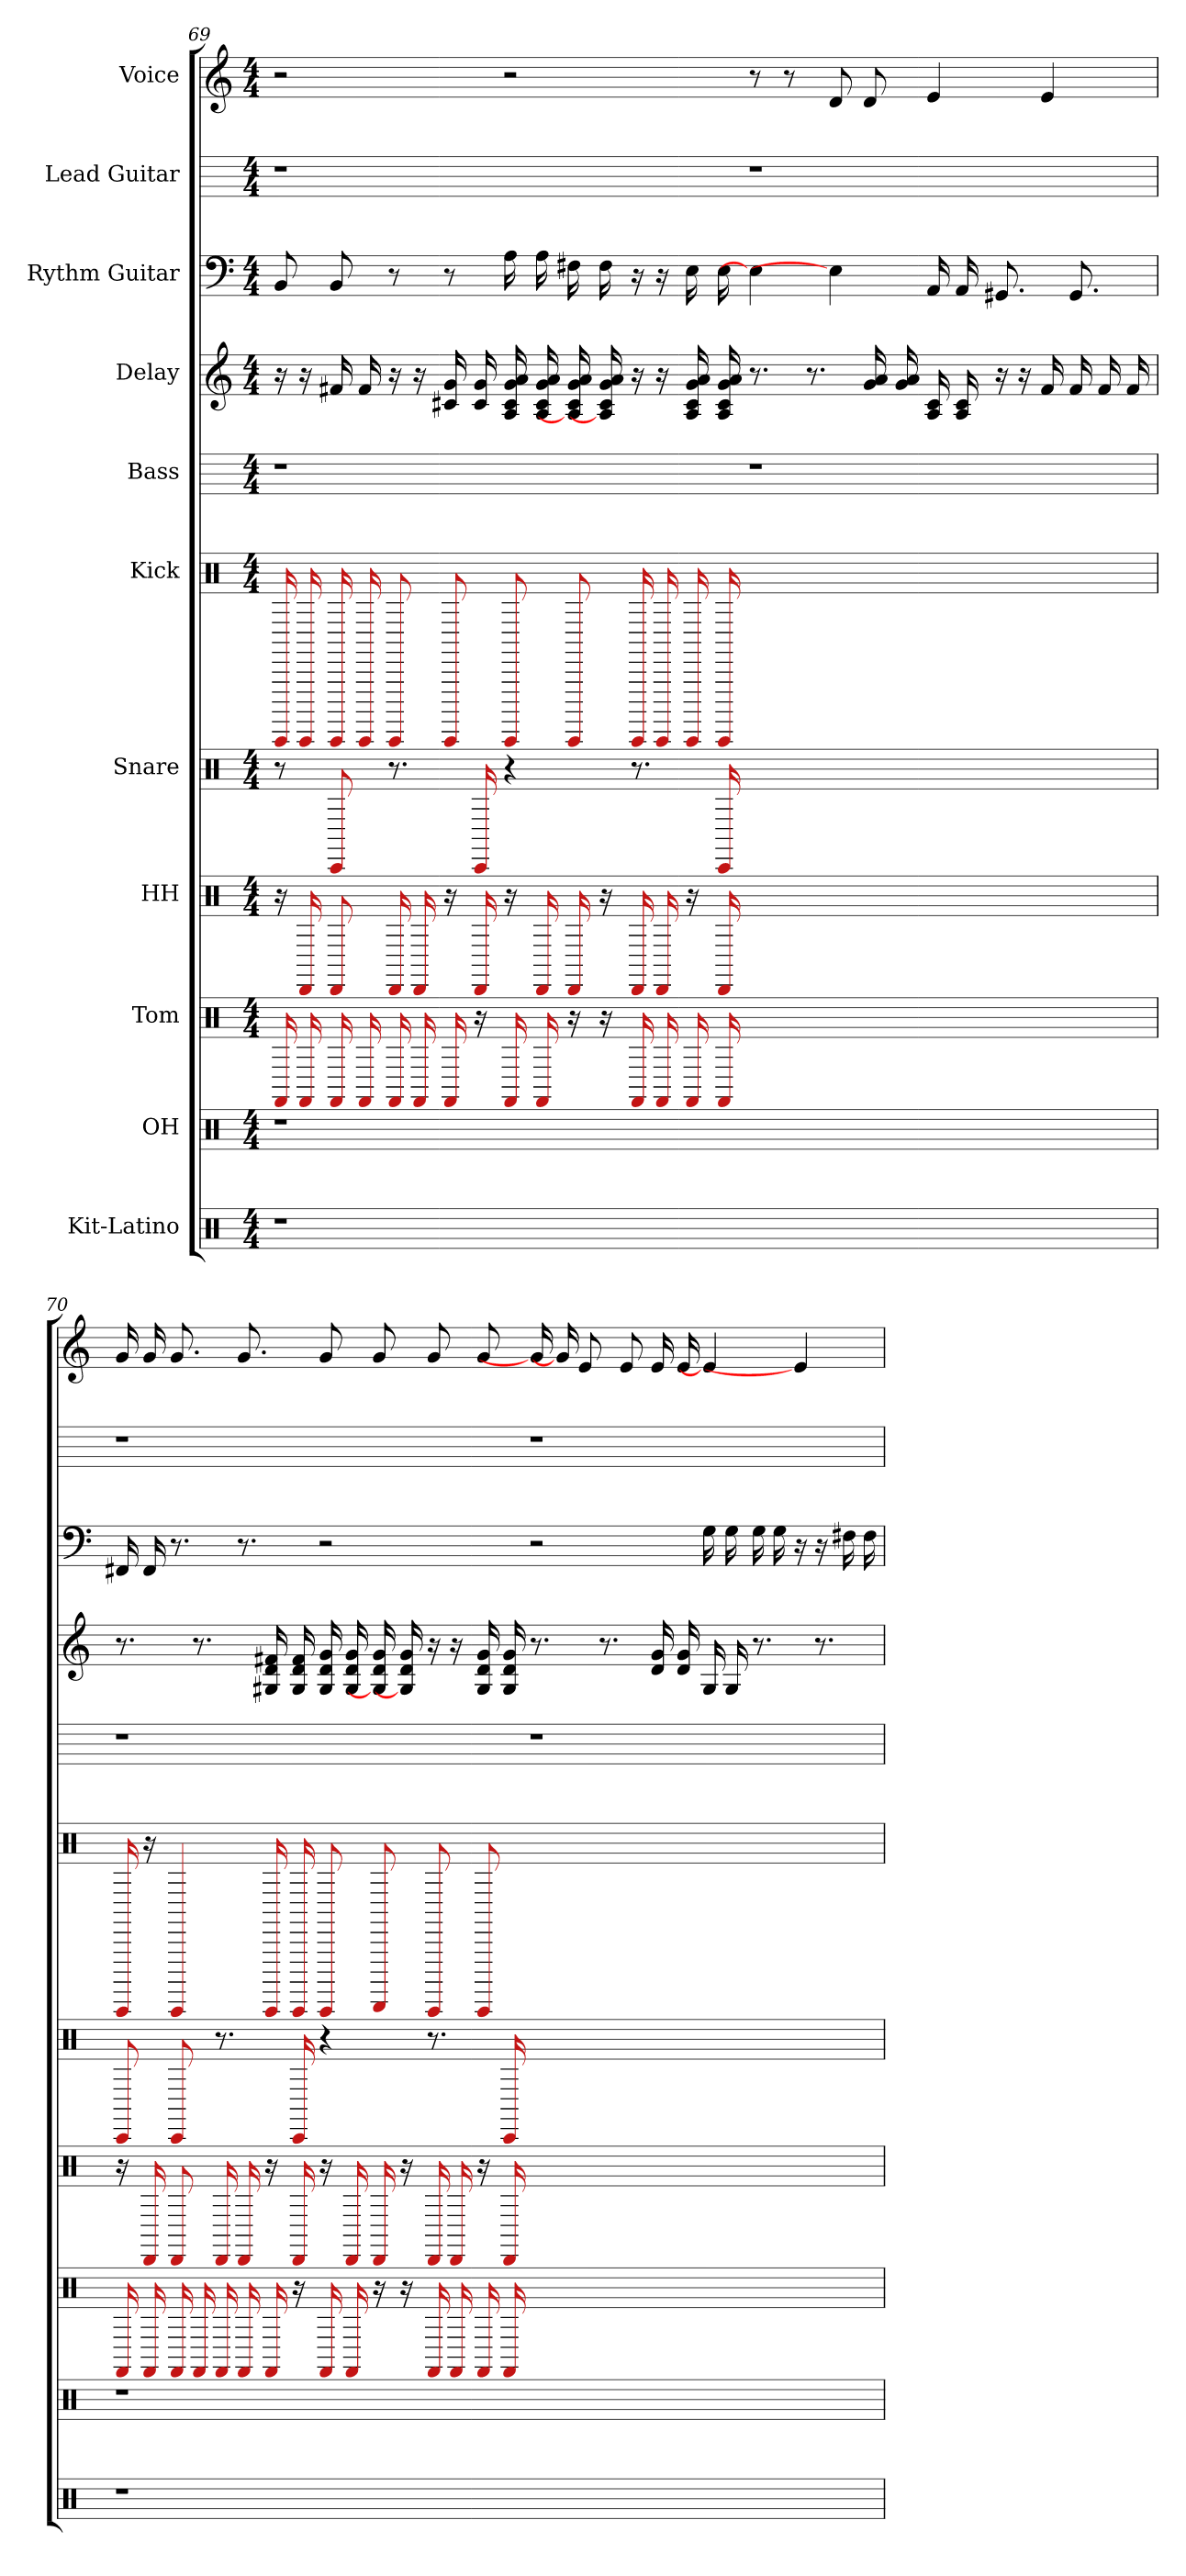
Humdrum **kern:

**kern	**kern	**kern	**kern	**kern	**kern	**kern	**kern	**kern	**kern	**kern
*part11	*part10	*part9	*part8	*part7	*part6	*part5	*part4	*part3	*part2	*part1
*staff11	*staff10	*staff9	*staff8	*staff7	*staff6	*staff5	*staff4	*staff3	*staff2	*staff1
*I"Kit-Latino	*I"OH	*I"Tom	*I"HH	*I"Snare	*I"Kick	*I"Bass	*I"Delay	*I"Rythm Guitar	*I"Lead Guitar	*I"Voice
*clefX	*clefX	*clefX	*clefX	*clefX	*clefX	*	*	*	*	*
*k[]	*k[]	*k[]	*k[]	*k[]	*k[]	*k[]	*k[]	*k[]	*k[]	*k[]
*M4/4	*M4/4	*M4/4	*M4/4	*M4/4	*M4/4	*M4/4	*M4/4	*M4/4	*M4/4	*M4/4
=69	=69	=69	=69	=69	=69	=69	=69	=69	=69	=69
1r	1r	16FF#	16r	8r	16CCCC	1r	16r	8BB	1r	2r
.	.	16FF#	16DD	.	16CCCC	.	16r	.	.	.
.	.	16FF#	8DD	8CC	16CCCC	.	16f#	8BB	.	.
.	.	16FF#	.	.	16CCCC	.	16f#	.	.	.
.	.	16FF#	16DD	8.r	8CCCC	.	16r	8r	.	.
.	.	16FF#	16DD	.	.	.	16r	.	.	.
.	.	16FF#	16r	.	8CCCC#	.	16g 16c#	8r	.	.
.	.	16r	16DD	16CC	.	.	16g 16c#	.	.	.
.	.	16FF#	16r	4r	8CCCC	.	16A 16g 16a 16c#	16A	.	2r
.	.	16FF#	16DD	.	.	.	16A 16g 16a 16c#	16A	.	.
.	.	16r	16DD	.	8CCCC	.	16a 16g 16c# 16A]	16F#	.	.
.	.	16r	16r	.	.	.	16a 16g 16c# 16A]	16F#	.	.
.	.	16FF#	16DD	8.r	16CCCC	.	16r	16r	.	.
.	.	16FF#	16DD	.	16CCCC#	.	16r	16r	.	.
.	.	16FF#	16r	.	16CCCC	.	16A 16g 16a 16c#	16E	.	.
.	.	16FF#	16DD	16CC	16CCCC#	.	16A 16g 16a 16c#	16E	.	.
1ryy	1ryy	1ryy	1ryy	1ryy	1ryy	1r	8.r	4E]	1r	8r
.	.	.	.	.	.	.	.	.	.	8r
.	.	.	.	.	.	.	8.r	.	.	.
.	.	.	.	.	.	.	.	4E]	.	8d
.	.	.	.	.	.	.	16g 16a	.	.	8d
.	.	.	.	.	.	.	16g 16a	.	.	.
.	.	.	.	.	.	.	16A 16c#	16AA	.	4e
.	.	.	.	.	.	.	16A 16c#	16AA	.	.
.	.	.	.	.	.	.	16r	8.GG#	.	.
.	.	.	.	.	.	.	16r	.	.	.
.	.	.	.	.	.	.	16f#	.	.	4e
.	.	.	.	.	.	.	16f#	8.GG#	.	.
.	.	.	.	.	.	.	16f#	.	.	.
.	.	.	.	.	.	.	16f#	.	.	.
=70	=70	=70	=70	=70	=70	=70	=70	=70	=70	=70
1r	1r	16FF#	16r	8CC	16CCCC	1r	8.r	16FF#	1r	16g
.	.	16FF#	16DD	.	16r	.	.	16FF#	.	16g
.	.	16FF#	8DD	8CC	4CCCC	.	.	8.r	.	8.g
.	.	16FF#	.	.	.	.	8.r	.	.	.
.	.	16FF#	16DD	8.r	.	.	.	.	.	.
.	.	16FF#	16DD	.	.	.	.	8.r	.	8.g
.	.	16FF#	16r	.	16CCCC	.	16f# 16G# 16d	.	.	.
.	.	16r	16DD	16CC	16CCCC#	.	16f# 16G# 16d	.	.	.
.	.	16FF#	16r	4r	8CCCC	.	16g 16d 16G#	2r	.	8g
.	.	16FF#	16DD	.	.	.	16g 16d 16G#	.	.	.
.	.	16r	16DD	.	8DDDD	.	16g 16d 16G#]	.	.	8g
.	.	16r	16r	.	.	.	16g 16d 16G#]	.	.	.
.	.	16FF#	16DD	8.r	8CCCC	.	16r	.	.	8g
.	.	16FF#	16DD	.	.	.	16r	.	.	.
.	.	16FF#	16r	.	8CCCC	.	16g 16d 16G#	.	.	8g
.	.	16FF#	16DD	16CC	.	.	16g 16d 16G#	.	.	.
1ryy	1ryy	1ryy	1ryy	1ryy	1ryy	1r	8.r	2r	1r	16g]
.	.	.	.	.	.	.	.	.	.	16g]
.	.	.	.	.	.	.	.	.	.	8e
.	.	.	.	.	.	.	8.r	.	.	.
.	.	.	.	.	.	.	.	.	.	8e
.	.	.	.	.	.	.	16g 16d	.	.	16e
.	.	.	.	.	.	.	16g 16d	.	.	16e
.	.	.	.	.	.	.	16G#	16G	.	4e]
.	.	.	.	.	.	.	16G#	16G	.	.
.	.	.	.	.	.	.	8.r	16G	.	.
.	.	.	.	.	.	.	.	16G	.	.
.	.	.	.	.	.	.	.	16r	.	4e]
.	.	.	.	.	.	.	8.r	16r	.	.
.	.	.	.	.	.	.	.	16F#	.	.
.	.	.	.	.	.	.	.	16F#	.	.
=	=	=	=	=	=	=	=	=	=	=
*-	*-	*-	*-	*-	*-	*-	*-	*-	*-	*-
